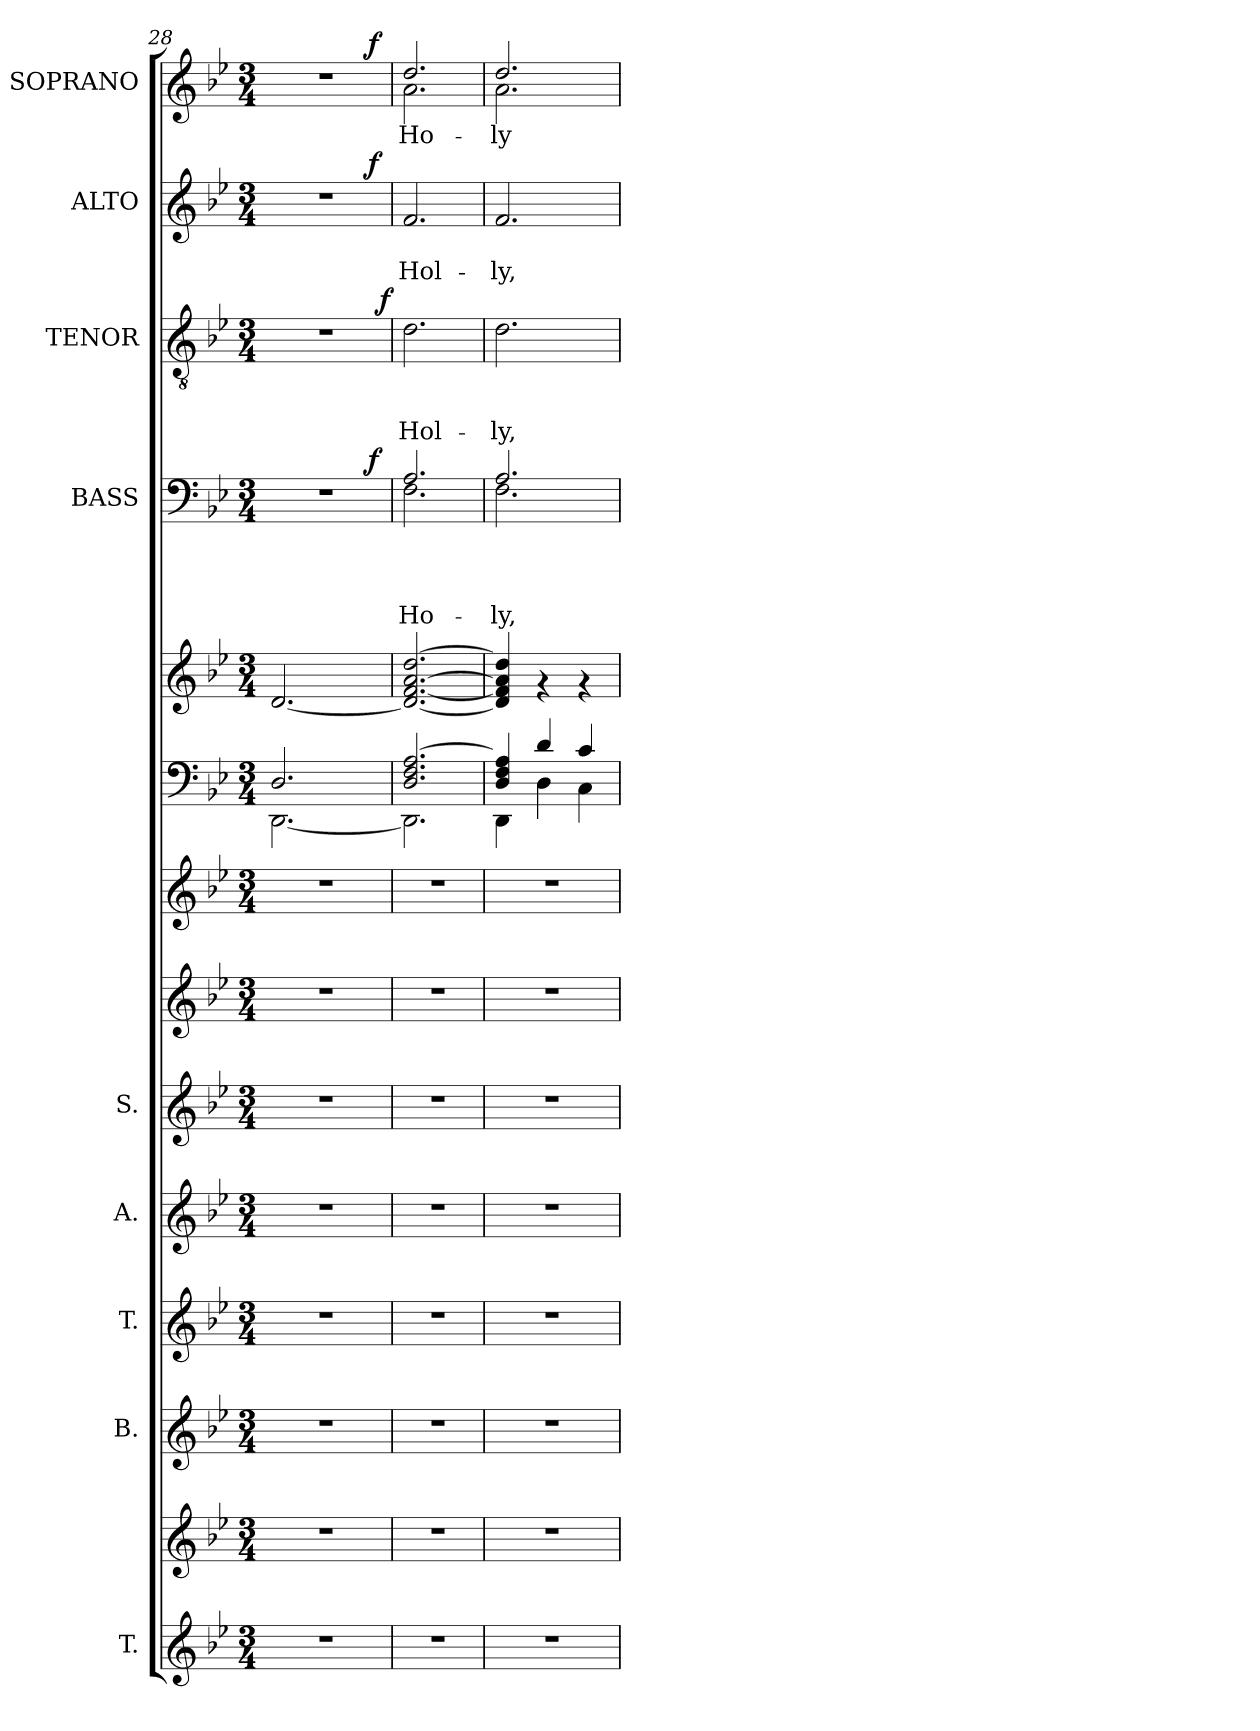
**kern	**kern	**kern	**kern	**kern	**kern	**kern	**kern	**kern	**kern	**kern	**text	**text	**text	**text	**dynam	**kern	**text	**text	**text	**dynam	**kern	**text	**text	**dynam	**kern	**text	**dynam
*part13	*part13	*part12	*part11	*part10	*part9	*part8	*part7	*part6	*part5	*part4	*part4	*part4	*part4	*part4	*part4	*part3	*part3	*part3	*part3	*part3	*part2	*part2	*part2	*part2	*part1	*part1	*part1
*staff14	*staff13	*staff12	*staff11	*staff10	*staff9	*staff8	*staff7	*staff6	*staff5	*staff4	*staff4	*staff4	*staff4	*staff4	*staff4	*staff3	*staff3	*staff3	*staff3	*staff3	*staff2	*staff2	*staff2	*staff2	*staff1	*staff1	*staff1
*I"T.	*	*I"B.	*I"T.	*I"A.	*I"S.	*	*	*	*	*I"BASS	*	*	*	*	*	*I"TENOR	*	*	*	*	*I"ALTO	*	*	*	*I"SOPRANO	*	*
*	*	*	*	*	*	*	*	*	*	*I'B.	*	*	*	*	*	*I'T.	*	*	*	*	*I'A.	*	*	*	*I'S.	*	*
*clefG2	*clefG2	*clefG2	*clefG2	*clefG2	*clefG2	*clefG2	*clefG2	*clefF4	*clefG2	*clefF4	*	*	*	*	*	*clefGv2	*	*	*	*	*clefG2	*	*	*	*clefG2	*	*
*k[b-e-]	*k[b-e-]	*k[b-e-]	*k[b-e-]	*k[b-e-]	*k[b-e-]	*k[b-e-]	*k[b-e-]	*k[b-e-]	*k[b-e-]	*k[b-e-]	*	*	*	*	*	*k[b-e-]	*	*	*	*	*k[b-e-]	*	*	*	*k[b-e-]	*	*
*B-:	*B-:	*B-:	*B-:	*B-:	*B-:	*B-:	*B-:	*B-:	*B-:	*B-:	*	*	*	*	*	*B-:	*	*	*	*	*B-:	*	*	*	*B-:	*	*
*M3/4	*M3/4	*M3/4	*M3/4	*M3/4	*M3/4	*M3/4	*M3/4	*M3/4	*M3/4	*M3/4	*	*	*	*	*	*M3/4	*	*	*	*	*M3/4	*	*	*	*M3/4	*	*
=28	=28	=28	=28	=28	=28	=28	=28	=28	=28	=28	=28	=28	=28	=28	=28	=28	=28	=28	=28	=28	=28	=28	=28	=28	=28	=28	=28
*	*	*	*	*	*	*	*	*^	*	*^	*	*	*	*	*	*^	*	*	*	*	*^	*	*	*	*^	*	*
2.r	2.r	2.r	2.r	2.r	2.r	2.r	2.r	2.D/	[<2.DD\	[<2.d/	2.r	2ryy	.	.	.	.	.	2.r	2ryy	.	.	.	.	2.r	2ryy	.	.	.	2.r	2ryy	.	.
.	.	.	.	.	.	.	.	.	.	.	.	8.ryy	.	.	.	.	.	.	8..ryy	.	.	.	.	.	8.ryy	.	.	.	.	8.ryy	.	.
!	!	!	!	!	!	!	!	!	!	!	!	!	!	!	!	!	!LO:DY:a	!	!	!	!	!	!	!	!	!	!	!LO:DY:a	!	!	!	!LO:DY:a
.	.	.	.	.	.	.	.	.	.	.	.	16ryy	.	.	.	.	f	.	.	.	.	.	.	.	16ryy	.	.	f	.	16ryy	.	f
!	!	!	!	!	!	!	!	!	!	!	!	!	!	!	!	!	!	!	!	!	!	!	!LO:DY:a	!	!	!	!	!	!	!	!	!
.	.	.	.	.	.	.	.	.	.	.	.	.	.	.	.	.	.	.	32ryy	.	.	.	f	.	.	.	.	.	.	.	.	.
=29	=29	=29	=29	=29	=29	=29	=29	=29	=29	=29	=29	=29	=29	=29	=29	=29	=29	=29	=29	=29	=29	=29	=29	=29	=29	=29	=29	=29	=29	=29	=29	=29
!	!	!	!	!	!	!	!	!	!	!	!	!	!	!	!	!LO:LY:b	!	!	!	!	!	!LO:LY:b	!	!	!	!	!LO:LY:b	!	!	!	!LO:LY:b	!
*	*	*	*	*	*	*	*	*	*	*	*	*	*	*	*	*	*	*v	*v	*	*	*	*	*	*	*	*	*	*	*	*	*
*	*	*	*	*	*	*	*	*	*	*	*	*	*	*	*	*	*	*	*	*	*	*	*v	*v	*	*	*	*	*	*	*
2.r	2.r	2.r	2.r	2.r	2.r	2.r	2.r	2.D/ 2.F/ [>2.A/	2.DD\]	2.d/_ [<2.f/ [>2.a/ [>2.dd/	2.A/	2.F\	.	.	.	Ho-	.	2.d\	.	.	Hol-	.	2.f/	.	Hol-	.	2.dd/	2.a\	Ho-	.
=30	=30	=30	=30	=30	=30	=30	=30	=30	=30	=30	=30	=30	=30	=30	=30	=30	=30	=30	=30	=30	=30	=30	=30	=30	=30	=30	=30	=30	=30	=30
!	!	!	!	!	!	!	!	!	!	!	!	!	!	!	!	!LO:LY:b	!	!	!	!	!LO:LY:b	!	!	!	!LO:LY:b	!	!	!	!LO:LY:b	!
2.r	2.r	2.r	2.r	2.r	2.r	2.r	2.r	4D/ 4F/ 4A/]	4DD\	4d/] 4f/] 4a/] 4dd/]	2.A/	2.F\	.	.	.	-ly,	.	2.d\	.	.	-ly,	.	2.f/	.	-ly,	.	2.dd/	2.a\	-ly	.
.	.	.	.	.	.	.	.	4d/	4D\	4rf	.	.	.	.	.	.	.	.	.	.	.	.	.	.	.	.	.	.	.	.
.	.	.	.	.	.	.	.	4c/	4C\	4rf	.	.	.	.	.	.	.	.	.	.	.	.	.	.	.	.	.	.	.	.
*	*	*	*	*	*	*	*	*v	*v	*	*v	*v	*	*	*	*	*	*	*	*	*	*	*	*	*	*	*v	*v	*	*
=	=	=	=	=	=	=	=	=	=	=	=	=	=	=	=	=	=	=	=	=	=	=	=	=	=	=	=
*-	*-	*-	*-	*-	*-	*-	*-	*-	*-	*-	*-	*-	*-	*-	*-	*-	*-	*-	*-	*-	*-	*-	*-	*-	*-	*-	*-
